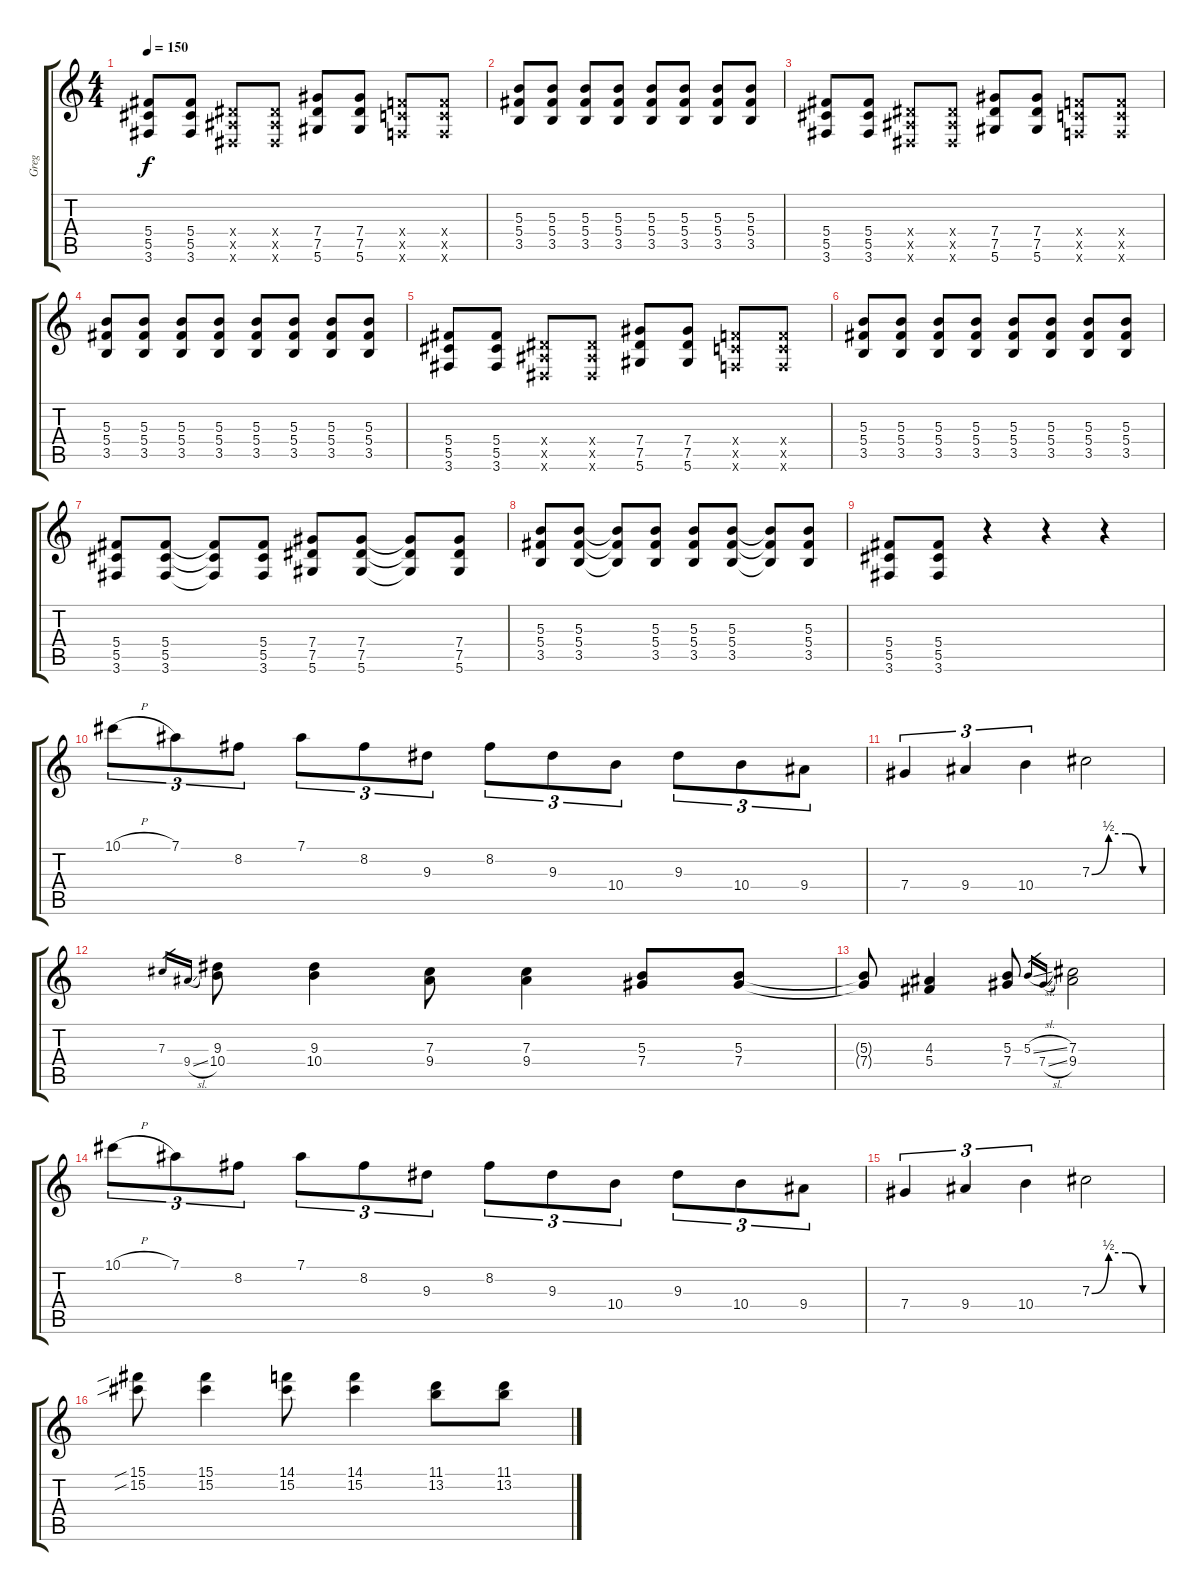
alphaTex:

\track ("Greg" "Greg") {instrument distortionguitar}
\staff {score tabs}
\tuning (Eb4 Bb3 Gb3 Db3 Ab2 Eb2) {hide}
\ts (4 4)
\tempo 150
\clef g2
\ks c
(5.4 5.5 3.6).8{dy f} (5.4 5.5 3.6).8 (2.4{x} 2.5{x} 0.6{x}).8 (2.4{x} 2.5{x} 0.6{x}).8 (7.4 7.5 5.6).8 (7.4 7.5 5.6).8 (4.4{x} 4.5{x} 2.6{x}).8 (4.4{x} 4.5{x} 2.6{x}).8 |
(5.3 5.4 3.5).8 (5.3 5.4 3.5).8 (5.3 5.4 3.5).8 (5.3 5.4 3.5).8 (5.3 5.4 3.5).8 (5.3 5.4 3.5).8 (5.3 5.4 3.5).8 (5.3 5.4 3.5).8 |
(5.4 5.5 3.6).8 (5.4 5.5 3.6).8 (2.4{x} 2.5{x} 0.6{x}).8 (2.4{x} 2.5{x} 0.6{x}).8 (7.4 7.5 5.6).8 (7.4 7.5 5.6).8 (4.4{x} 4.5{x} 2.6{x}).8 (4.4{x} 4.5{x} 2.6{x}).8 |
(5.3 5.4 3.5).8 (5.3 5.4 3.5).8 (5.3 5.4 3.5).8 (5.3 5.4 3.5).8 (5.3 5.4 3.5).8 (5.3 5.4 3.5).8 (5.3 5.4 3.5).8 (5.3 5.4 3.5).8 |
(5.4 5.5 3.6).8 (5.4 5.5 3.6).8 (2.4{x} 2.5{x} 0.6{x}).8 (2.4{x} 2.5{x} 0.6{x}).8 (7.4 7.5 5.6).8 (7.4 7.5 5.6).8 (4.4{x} 4.5{x} 2.6{x}).8 (4.4{x} 4.5{x} 2.6{x}).8 |
(5.3 5.4 3.5).8 (5.3 5.4 3.5).8 (5.3 5.4 3.5).8 (5.3 5.4 3.5).8 (5.3 5.4 3.5).8 (5.3 5.4 3.5).8 (5.3 5.4 3.5).8 (5.3 5.4 3.5).8 |
(5.4 5.5 3.6).8 (5.4 5.5 3.6).8 (5.4{t} 5.5{t} 3.6{t}).8 (5.4 5.5 3.6).8 (7.4 7.5 5.6).8 (7.4 7.5 5.6).8 (7.4{t} 7.5{t} 5.6{t}).8 (7.4 7.5 5.6).8 |
(5.3 5.4 3.5).8 (5.3 5.4 3.5).8 (5.3{t} 5.4{t} 3.5{t}).8 (5.3 5.4 3.5).8 (5.3 5.4 3.5).8 (5.3 5.4 3.5).8 (5.3{t} 5.4{t} 3.5{t}).8 (5.3 5.4 3.5).8 |
(5.4 5.5 3.6).8 (5.4 5.5 3.6).8 r.4 r.4 r.4 |
10.1{h}.8{tu (3 2)} 7.1.8{tu (3 2)} 8.2.8{tu (3 2)} 7.1.8{tu (3 2)} 8.2.8{tu (3 2)} 9.3.8{tu (3 2)} 8.2.8{tu (3 2)} 9.3.8{tu (3 2)} 10.4.8{tu (3 2)} 9.3.8{tu (3 2)} 10.4.8{tu (3 2)} 9.4.8{tu (3 2)} |
7.4.4{tu (3 2)} 9.4.4{tu (3 2)} 10.4.4{tu (3 2)} 7.3{be (custom 0 0 15 2 30 2 45 0 60 0)}.2 |
7.3.16{gr} 9.4{sl}.16{gr} (9.3 10.4).8 (9.3 10.4).4 (7.3 9.4).8 (7.3 9.4).4 (5.3 7.4).8 (5.3 7.4).8 |
(5.3{t} 7.4{t}).8 (4.3 5.4).4 (5.3 7.4).8 5.3{sl}.16{gr} 7.4{sl}.16{gr} (7.3 9.4).2 |
10.1{h}.8{tu (3 2)} 7.1.8{tu (3 2)} 8.2.8{tu (3 2)} 7.1.8{tu (3 2)} 8.2.8{tu (3 2)} 9.3.8{tu (3 2)} 8.2.8{tu (3 2)} 9.3.8{tu (3 2)} 10.4.8{tu (3 2)} 9.3.8{tu (3 2)} 10.4.8{tu (3 2)} 9.4.8{tu (3 2)} |
7.4.4{tu (3 2)} 9.4.4{tu (3 2)} 10.4.4{tu (3 2)} 7.3{be (custom 0 0 15 2 30 2 45 0 60 0)}.2 |
(15.1{sib} 15.2{sib}).8 (15.1 15.2).4 (14.1 15.2).8 (14.1 15.2).4 (11.1 13.2).8 (11.1 13.2).8
